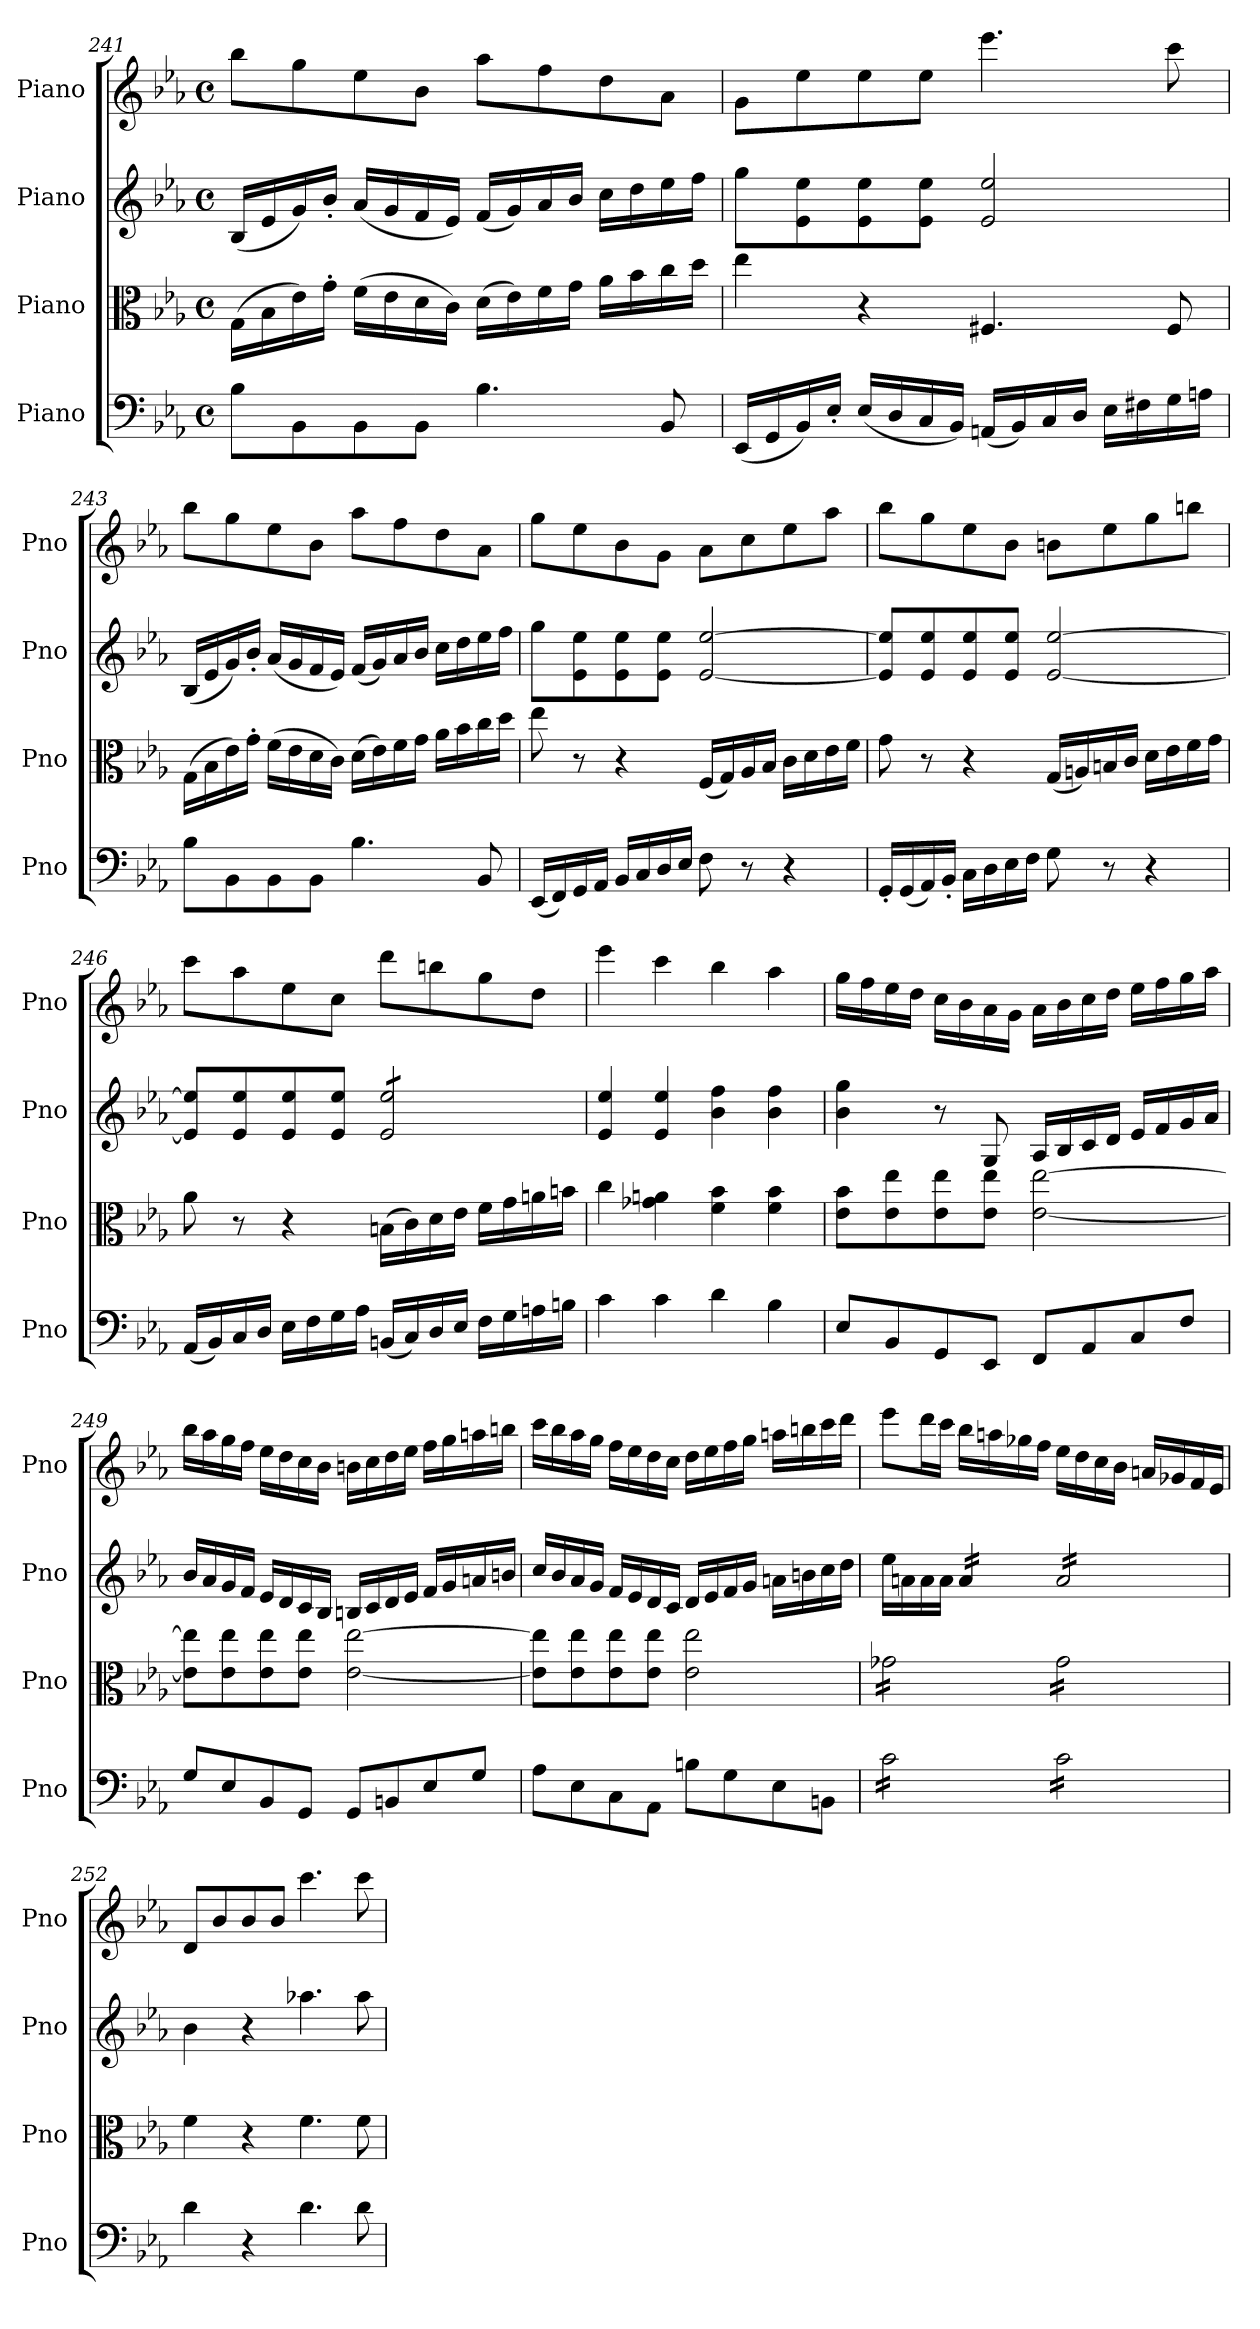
**kern	**kern	**kern	**kern
*part4	*part3	*part2	*part1
*staff4	*staff3	*staff2	*staff1
*I"Piano	*I"Piano	*I"Piano	*I"Piano
*I'Pno	*I'Pno	*I'Pno	*I'Pno
*clefF4	*clefC3	*clefG2	*clefG2
*k[b-e-a-]	*k[b-e-a-]	*k[b-e-a-]	*k[b-e-a-]
*M4/4	*M4/4	*M4/4	*M4/4
*met(c)	*met(c)	*met(c)	*met(c)
=241	=241	=241	=241
8B-\L	(16G\LL	(16B-/LL	8bb-\L
.	16B-\	16e-/	.
8BB-\	16e-\)	16g/)	8gg\
.	16g'\JJ	16b-'/JJ	.
8BB-\	(16f\LL	(16a-/LL	8ee-\
.	16e-\	16g/	.
8BB-\J	16d\	16f/	8b-\J
.	16c\JJ)	16e-/JJ)	.
4.B-\	(16d\LL	(16f/LL	8aa-\L
.	16e-\)	16g/)	.
.	16f\	16a-/	8ff\
.	16g\JJ	16b-/JJ	.
.	16a-\LL	16cc\LL	8dd\
.	16b-\	16dd\	.
8BB-/	16cc\	16ee-\	8a-\J
.	16dd\JJ	16ff\JJ	.
!!LO:LB:g=z
=242	=242	=242	=242
(16EE-/LL	4ee-\	8gg\L	8g\L
16GG/	.	.	.
16BB-/)	.	8e-\ 8ee-\	8ee-\
16E-'/JJ	.	.	.
(16E-/LL	4r	8e-\ 8ee-\	8ee-\
16D/	.	.	.
16C/	.	8e-\ 8ee-\J	8ee-\J
16BB-/JJ)	.	.	.
(16AAn/LL	4.F#X/	2e-/ 2ee-/	4.eee-\
16BB-/)	.	.	.
16C/	.	.	.
16D/JJ	.	.	.
16E-\LL	.	.	.
16F#X\	.	.	.
16G\	8F#/	.	8ccc\
16An\JJ	.	.	.
=243	=243	=243	=243
8B-\L	(16G\LL	(16B-/LL	8bb-\L
.	16B-\	16e-/	.
8BB-\	16e-\)	16g/)	8gg\
.	16g'\JJ	16b-'/JJ	.
8BB-\	(16f\LL	(16a-/LL	8ee-\
.	16e-\	16g/	.
8BB-\J	16d\	16f/	8b-\J
.	16c\JJ)	16e-/JJ)	.
4.B-\	(16d\LL	(16f/LL	8aa-\L
.	16e-\)	16g/)	.
.	16f\	16a-/	8ff\
.	16g\JJ	16b-/JJ	.
.	16a-\LL	16cc\LL	8dd\
.	16b-\	16dd\	.
8BB-/	16cc\	16ee-\	8a-\J
.	16dd\JJ	16ff\JJ	.
=244	=244	=244	=244
(16EE-/LL	8ee-\	8gg\L	8gg\L
16FF/)	.	.	.
16GG/	8r	8e-\ 8ee-\	8ee-\
16AA-/JJ	.	.	.
16BB-/LL	4r	8e-\ 8ee-\	8b-\
16C/	.	.	.
16D/	.	8e-\ 8ee-\J	8g\J
16E-/JJ	.	.	.
8F\	(16F/LL	[2e-/ [2ee-/	8a-\L
.	16G/)	.	.
8r	16A-/	.	8cc\
.	16B-/JJ	.	.
4r	16c\LL	.	8ee-\
.	16d\	.	.
.	16e-\	.	8aa-\J
.	16f\JJ	.	.
=245	=245	=245	=245
16GG'/LL	8g\	8e-/] 8ee-/]L	8bb-\L
(16GG/	.	.	.
16AA-/)	8r	8e-/ 8ee-/	8gg\
16BB-'/JJ	.	.	.
16C\LL	4r	8e-/ 8ee-/	8ee-\
16D\	.	.	.
16E-\	.	8e-/ 8ee-/J	8b-\J
16F\JJ	.	.	.
8G\	(16G/LL	[2e-/ [2ee-/	8bn\L
.	16An/)	.	.
8r	16Bn/	.	8ee-\
.	16c/JJ	.	.
4r	16d\LL	.	8gg\
.	16e-\	.	.
.	16f\	.	8bbn\J
.	16g\JJ	.	.
!!LO:LB:g=z
=246	=246	=246	=246
(16AA-/LL	8a-\	8e-/] 8ee-/]L	8ccc\L
16BB-/)	.	.	.
16C/	8r	8e-/ 8ee-/	8aa-\
16D/JJ	.	.	.
16E-\LL	4r	8e-/ 8ee-/	8ee-\
16F\	.	.	.
16G\	.	8e-/ 8ee-/J	8cc\J
16A-\JJ	.	.	.
*	*	*tremolo	*
(16BBn/LL	(16Bn\LL	8e-/ 8ee-/L	8ddd\L
16C/)	16c\)	.	.
16D/	16d\	8e-/ 8ee-/	8bbn\
16E-/JJ	16e-\JJ	.	.
16F\LL	16f\LL	8e-/ 8ee-/	8gg\
16G\	16g\	.	.
16An\	16an\	8e-/ 8ee-/J	8dd\J
*	*	*Xtremolo	*
16Bn\JJ	16bn\JJ	.	.
=247	=247	=247	=247
4c\	4cc\	4e-/ 4ee-/	4eee-\
4c\	4g-X\ 4an\	4e-/ 4ee-/	4ccc\
4d\	4f\ 4b-\	4b-\ 4ff\	4bb-\
4B-\	4f\ 4b-\	4b-\ 4ff\	4aa-\
=248	=248	=248	=248
8E-/L	8e-\ 8b-\L	4b-\ 4gg\	16gg\LL
.	.	.	16ff\
8BB-/	8e-\ 8ee-\	.	16ee-\
.	.	.	16dd\JJ
8GG/	8e-\ 8ee-\	8r	16cc\LL
.	.	.	16b-\
8EE-/J	8e-\ 8ee-\J	8G/	16a-\
.	.	.	16g\JJ
8FF/L	[2e-\ [2ee-\	16A-/LL	16a-\LL
.	.	16B-/	16b-\
8AA-/	.	16c/	16cc\
.	.	16d/JJ	16dd\JJ
8C/	.	16e-/LL	16ee-\LL
.	.	16f/	16ff\
8F/J	.	16g/	16gg\
.	.	16a-/JJ	16aa-\JJ
=249	=249	=249	=249
8G/L	8e-\] 8ee-\]L	16b-/LL	16bb-\LL
.	.	16a-/	16aa-\
8E-/	8e-\ 8ee-\	16g/	16gg\
.	.	16f/JJ	16ff\JJ
8BB-/	8e-\ 8ee-\	16e-/LL	16ee-\LL
.	.	16d/	16dd\
8GG/J	8e-\ 8ee-\J	16c/	16cc\
.	.	16B-/JJ	16b-\JJ
8GG/L	[2e-\ [2ee-\	16Bn/LL	16bn\LL
.	.	16c/	16cc\
8BBn/	.	16d/	16dd\
.	.	16e-/JJ	16ee-\JJ
8E-/	.	16f/LL	16ff\LL
.	.	16g/	16gg\
8G/J	.	16an/	16aan\
.	.	16bn/JJ	16bbn\JJ
!!LO:LB:g=z
=250	=250	=250	=250
8A-\L	8e-\] 8ee-\]L	16cc/LL	16ccc\LL
.	.	16b-/	16bb-\
8E-\	8e-\ 8ee-\	16a-/	16aa-\
.	.	16g/JJ	16gg\JJ
8C\	8e-\ 8ee-\	16f/LL	16ff\LL
.	.	16e-/	16ee-\
8AA-\J	8e-\ 8ee-\J	16d/	16dd\
.	.	16c/JJ	16cc\JJ
8Bn\L	2e-\ 2ee-\	16d/LL	16dd\LL
.	.	16e-/	16ee-\
8G\	.	16f/	16ff\
.	.	16g/JJ	16gg\JJ
8E-\	.	16an\LL	16aan\LL
.	.	16bn\	16bbn\
8BBn\J	.	16cc\	16ccc\
.	.	16dd\JJ	16ddd\JJ
=251	=251	=251	=251
*tremolo	*	*	*
*	*tremolo	*	*
16c\LL	16g-X\LL	16ee-\LL	8eee-\L
16c\	16g-X\	16an\	.
16c\	16g-X\	16a\	16ddd\L
16c\	16g-X\	16a\JJ	16ccc\JJ
*	*	*tremolo	*
16c\	16g-X\	16a/LL	16bb-\LL
16c\	16g-X\	16a/	16aan\
16c\	16g-X\	16a/	16gg-X\
16c\JJ	16g-X\JJ	16a/JJ	16ff\JJ
16c\LL	16g-\LL	16a/LL	16ee-\LL
16c\	16g-\	16a/	16dd\
16c\	16g-\	16a/	16cc\
16c\	16g-\	16a/	16b-\JJ
16c\	16g-\	16a/	16an/LL
16c\	16g-\	16a/	16g-X/
16c\	16g-\	16a/	16f/
16c\JJ	16g-\JJ	16a/JJ	16e-/JJ
*	*	*Xtremolo	*
*	*Xtremolo	*	*
*Xtremolo	*	*	*
=252	=252	=252	=252
4d\	4f\	4b-\	8d/L
.	.	.	8b-/
4r	4r	4r	8b-/
.	.	.	8b-/J
4.d\	4.f\	4.aa-X\	4.ccc\
8d\	8f\	8aa-\	8ccc\
=	=	=	=
*-	*-	*-	*-
